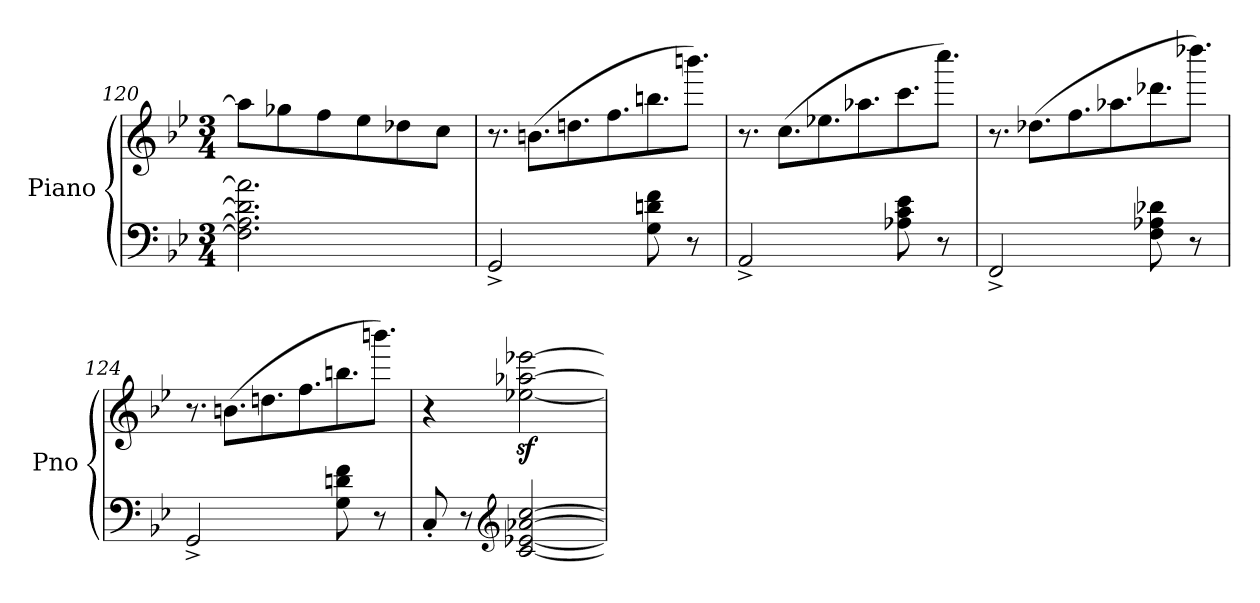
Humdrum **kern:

**kern	**kern
*part1	*part1
*staff2	*staff1
*I"Piano	*
*I'Pno	*
*clefF4	*clefG2
*k[b-e-]	*k[b-e-]
*B-:	*B-:
*M3/4	*M3/4
=120	=120
2.F\] 2.A-\] 2.d-\] 2.a-\]	8aa-\L]
.	8gg-X\
.	8ff\
.	8ee-\
.	8dd-X\
.	8cc\J
=121	=121
*	*Xtuplet
2GG^/	12.r
.	(12.bn\L
.	12.ddn\
.	12.ff\
8G\ 8dn\ 8f\	12.bbn\
8r	12.bbbn\J)
!!LO:LB:g=z
=122	=122
2AA^/	12.r
.	(12.cc\L
.	12.ee-X\
.	12.aa-X\
8A-X\ 8c\ 8e-\	12.ccc\
8r	12.cccc\J)
=123	=123
2FF^/	12.r
.	(12.dd-X\L
.	12.ff\
.	12.aa-X\
8F\ 8A-X\ 8d-X\	12.ddd-X\
8r	12.dddd-X\J)
=124	=124
2GG^/	12.r
.	(12.bn\L
.	12.ddn\
.	12.ff\
8G\ 8dn\ 8f\	12.bbn\
8r	12.bbbn\J)
=125	=125
8C'/	4r
8r	.
*clefG2	*
[2c/ [2e-X/ [2a-X/ [2cc/	[2ee-X\z< [2aa-X\z< [2eee-X\z<
=	=
*-	*-
